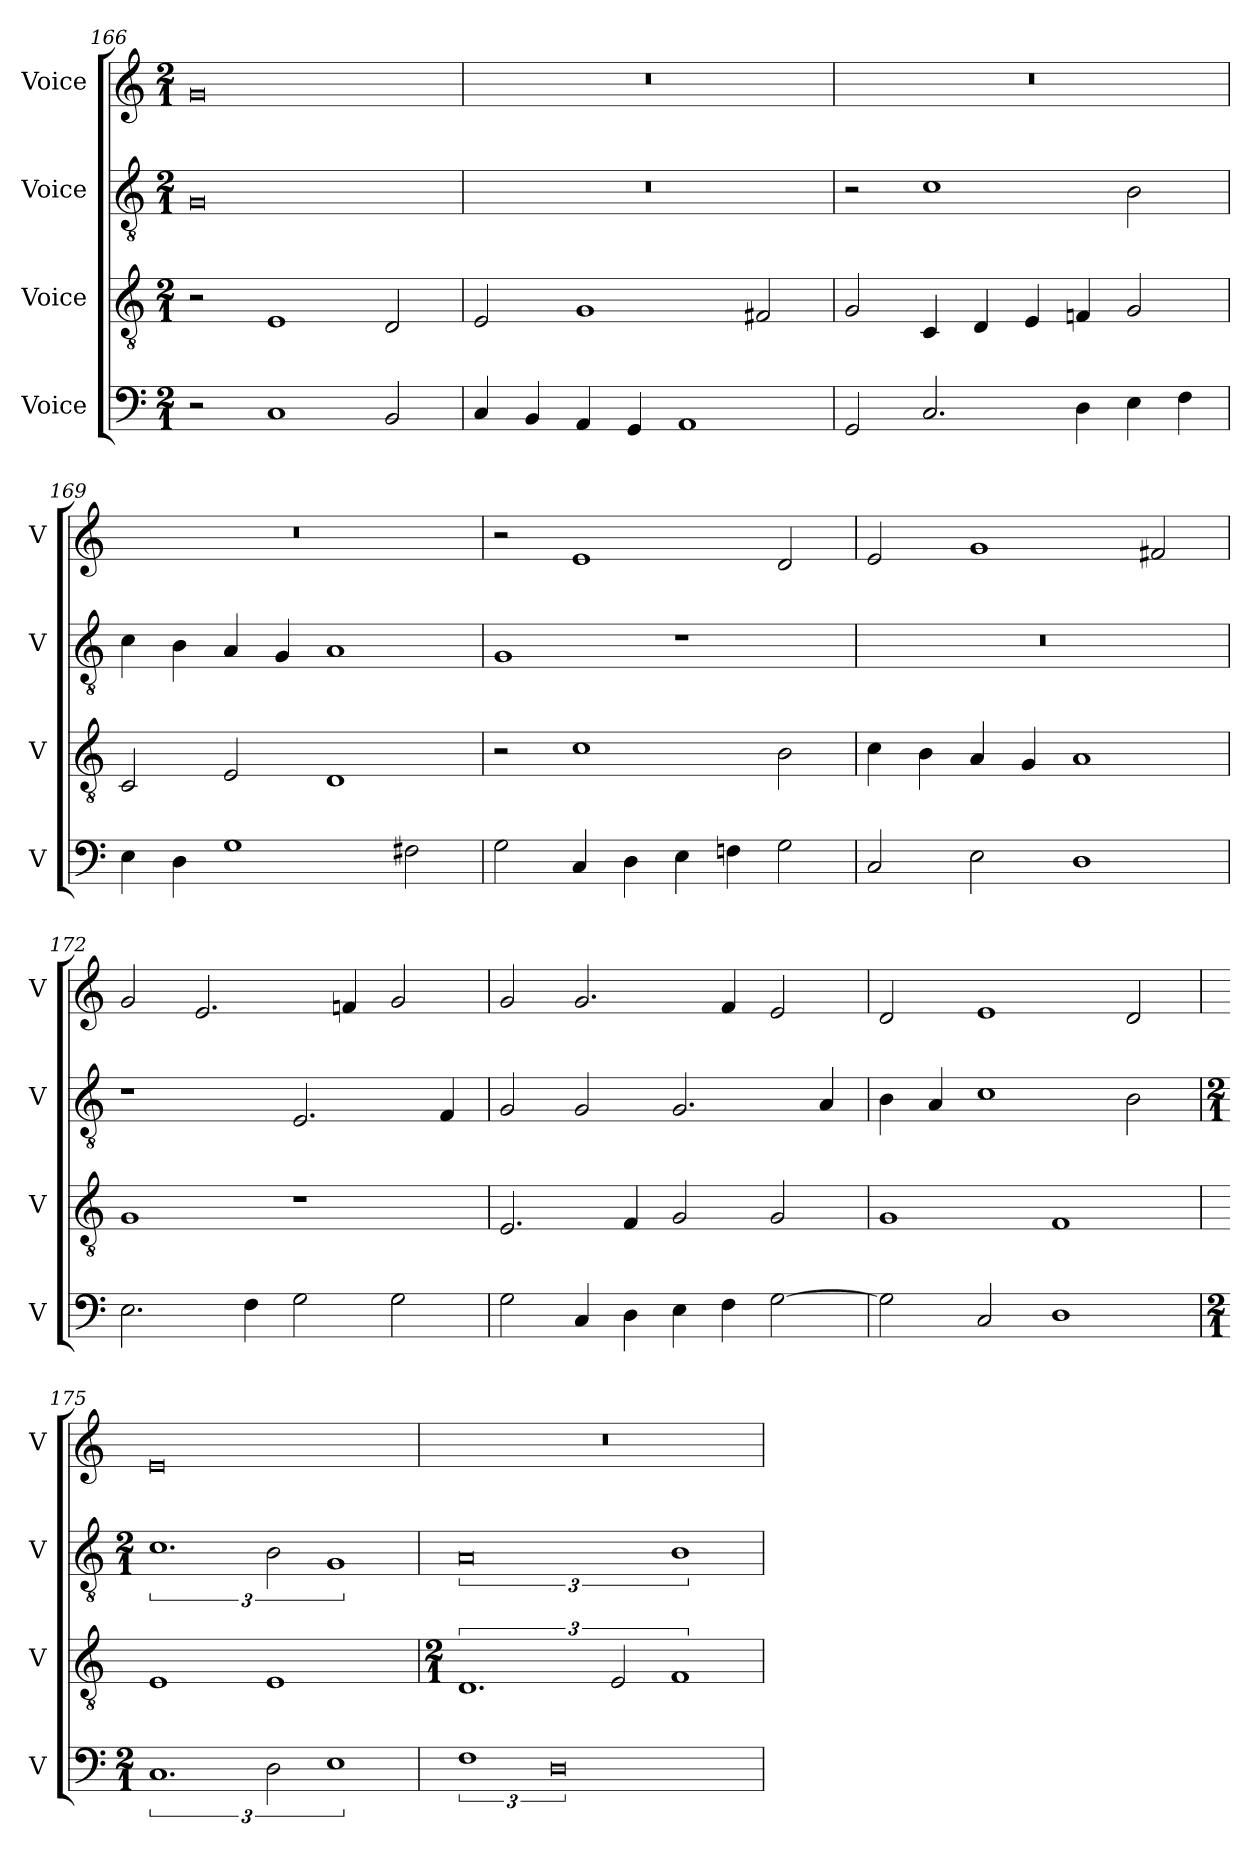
**kern	**kern	**kern	**kern
*part4	*part3	*part2	*part1
*staff4	*staff3	*staff2	*staff1
*I"Voice	*I"Voice	*I"Voice	*I"Voice
*I'V	*I'V	*I'V	*I'V
*clefF4	*clefGv2	*clefGv2	*clefG2
*k[]	*k[]	*k[]	*k[]
*M2/1	*M2/1	*M2/1	*M2/1
=166	=166	=166	=166
2r	2r	0G	0g
1C	1E	.	.
2BB/	2D/	.	.
=167	=167	=167	=167
4C/	2E/	0r	0r
4BB/	.	.	.
4AA/	1G	.	.
4GG/	.	.	.
1AA	.	.	.
.	2F#X/	.	.
=168	=168	=168	=168
2GG/	2G/	2r	0r
2.C/	4C/	1c	.
.	4D/	.	.
.	4E/	.	.
4D\	4Fn/	.	.
4E\	2G/	2B\	.
4F\	.	.	.
!!LO:LB:g=z
=169	=169	=169	=169
4E\	2C/	4c\	0r
4D\	.	4B\	.
1G	2E/	4A/	.
.	.	4G/	.
.	1D	1A	.
2F#X\	.	.	.
=170	=170	=170	=170
2G\	2r	1G	2r
4C/	1c	.	1e
4D\	.	.	.
4E\	.	1r	.
4Fn\	.	.	.
2G\	2B\	.	2d/
=171	=171	=171	=171
2C/	4c\	0r	2e/
.	4B\	.	.
2E\	4A/	.	1g
.	4G/	.	.
1D	1A	.	.
.	.	.	2f#X/
=172	=172	=172	=172
2.E\	1G	1r	2g/
.	.	.	2.e/
4F\	.	.	.
2G\	1r	2.E/	.
.	.	.	4fn/
2G\	.	.	2g/
.	.	4F/	.
=173	=173	=173	=173
2G\	2.E/	2G/	2g/
4C/	.	2G/	2.g/
4D\	4F/	.	.
4E\	2G/	2.G/	.
4F\	.	.	4f/
[2G\	2G/	.	2e/
.	.	4A/	.
!!LO:PB:g=z
=174	=174	=174	=174
2G\]	1G	4B\	2d/
.	.	4A/	.
2C/	.	1c	1e
1D	1F	.	.
.	.	2B\	2d/
=175	=175	=175	=175
*M2/1	*	*M2/1	*
3%2.C	1E	3%2.c	0e
3D\	1E	3B\	.
3%2E	.	3%2G	.
=176	=176	=176	=176
*	*M2/1	*	*
3%2F	3%2.D	3%4A	0r
3%4D	.	.	.
.	3E/	.	.
.	3%2F	3%2B	.
=	=	=	=
*-	*-	*-	*-
